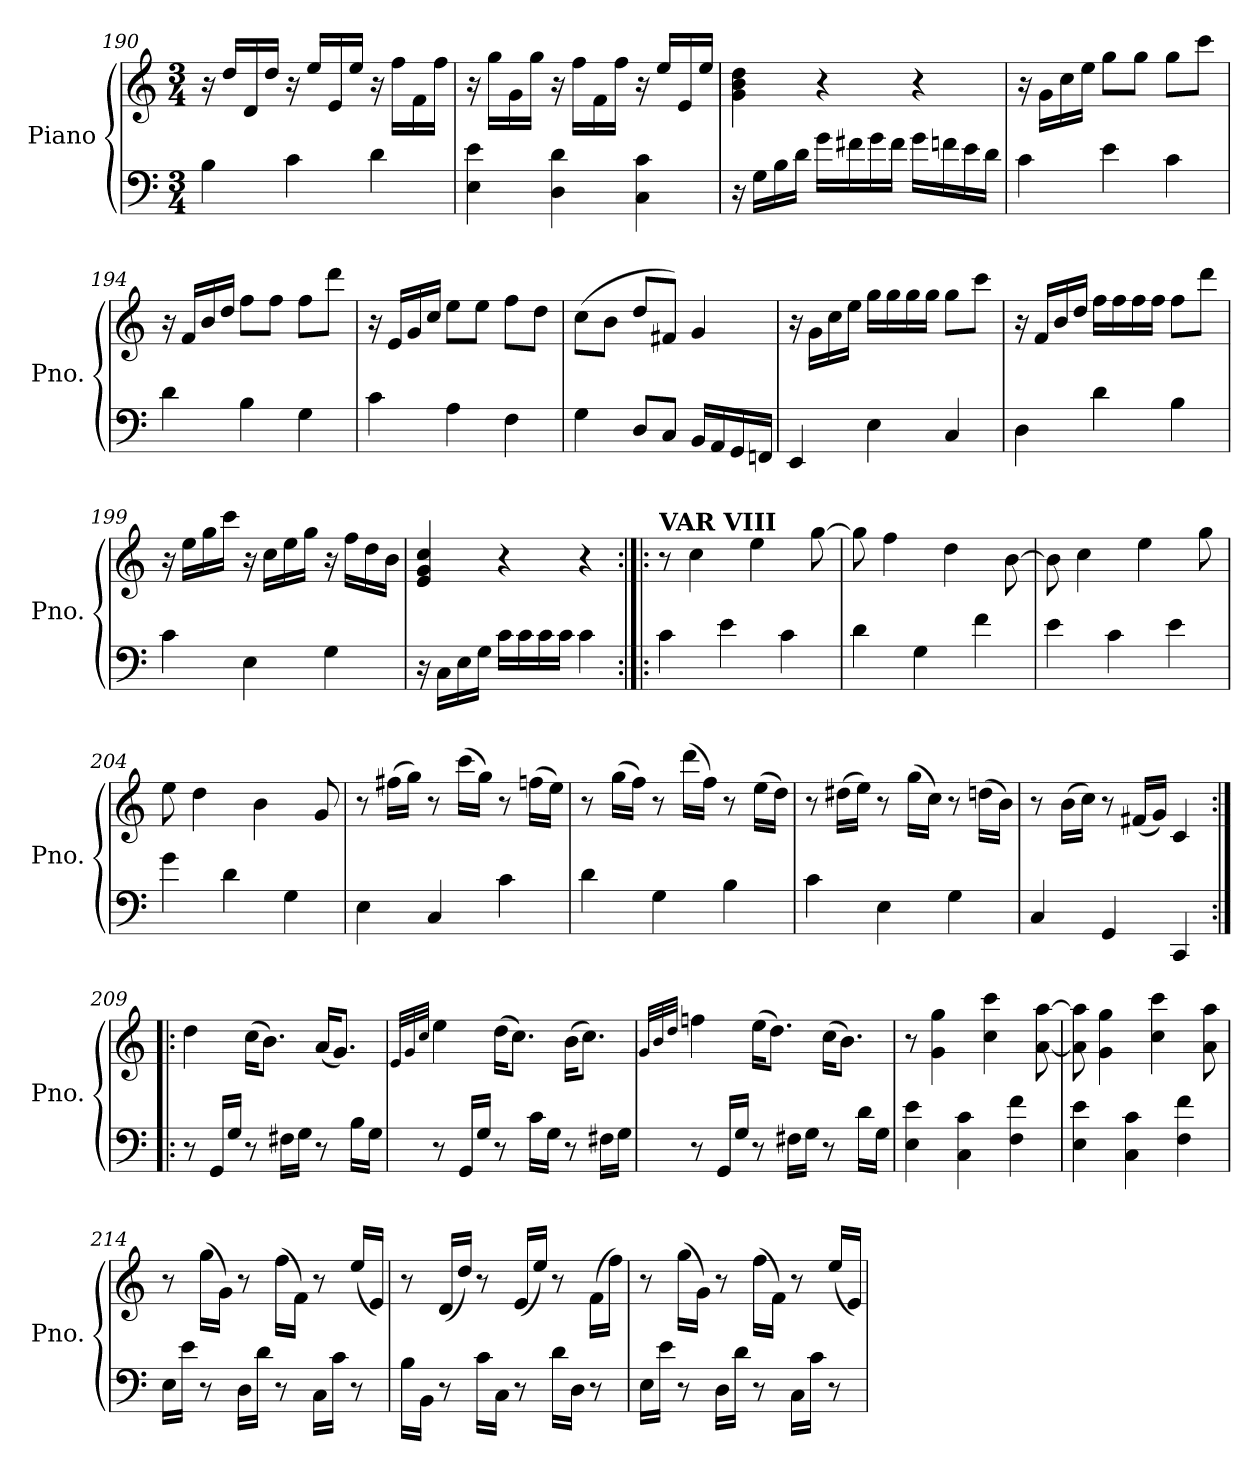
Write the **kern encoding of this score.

**kern	**kern
*part1	*part1
*staff2	*staff1
*I"Piano	*
*I'Pno.	*
*clefF4	*clefG2
*k[]	*k[]
*M3/4	*M3/4
=190	=190
4B\	16r
.	16dd/LL
.	16d/
.	16dd/JJ
4c\	16r
.	16ee/LL
.	16e/
.	16ee/JJ
4d\	16r
.	16ff\LL
.	16f\
.	16ff\JJ
=191	=191
4E\ 4e\	16r
.	16gg\LL
.	16g\
.	16gg\JJ
4D\ 4d\	16r
.	16ff\LL
.	16f\
.	16ff\JJ
4C\ 4c\	16r
.	16ee/LL
.	16e/
.	16ee/JJ
!!LO:LB:g=z
=192	=192
16r	4g\ 4b\ 4dd\
16G\LL	.
16B\	.
16d\JJ	.
16g\LL	4r
16f#X\	.
16g\	.
16f#\JJ	.
16g\LL	4r
16fn\	.
16e\	.
16d\JJ	.
=193	=193
4c\	16r
.	16g\LL
.	16cc\
.	16ee\JJ
4e\	8gg\L
.	8gg\J
4c\	8gg\L
.	8ccc\J
=194	=194
4d\	16r
.	16f/LL
.	16b/
.	16dd/JJ
4B\	8ff\L
.	8ff\J
4G\	8ff\L
.	8ddd\J
=195	=195
4c\	16r
.	16e/LL
.	16g/
.	16cc/JJ
4A\	8ee\L
.	8ee\J
4F\	8ff\L
.	8dd\J
!!LO:LB:g=z
=196	=196
4G\	(>8cc\L
.	8b\J
8D/L	8dd/L
8C/J	8f#X/J)
16BB/LL	4g/
16AA/	.
16GG/	.
16FFn/JJ	.
=197	=197
4EE/	16r
.	16g\LL
.	16cc\
.	16ee\JJ
4E\	16gg\LL
.	16gg\
.	16gg\
.	16gg\JJ
4C/	8gg\L
.	8ccc\J
=198	=198
4D\	16r
.	16f/LL
.	16b/
.	16dd/JJ
4d\	16ff\LL
.	16ff\
.	16ff\
.	16ff\JJ
4B\	8ff\L
.	8ddd\J
=199	=199
4c\	16r
.	16ee\LL
.	16gg\
.	16ccc\JJ
4E\	16r
.	16cc\LL
.	16ee\
.	16gg\JJ
4G\	16r
.	16ff\LL
.	16dd\
.	16b\JJ
!!LO:LB:g=z
=200	=200
16r	4e/ 4g/ 4cc/
16C\LL	.
16E\	.
16G\JJ	.
16c\LL	4r
16c\	.
16c\	.
16c\JJ	.
4c\	4r
=201:|!|:	=201:|!|:
!	!LO:TX:a:B:t=VAR VIII
4c\	8r
.	4cc\
4e\	.
.	4ee\
4c\	.
.	[8gg\
=202	=202
4d\	8gg\]
.	4ff\
4G\	.
.	4dd\
4f\	.
.	[8b\
=203	=203
4e\	8b\]
.	4cc\
4c\	.
.	4ee\
4e\	.
.	8gg\
=204	=204
4g\	8ee\
.	4dd\
4d\	.
.	4b\
4G\	.
.	8g/
=205	=205
4E\	8r
.	(>16ff#X\LL
.	16gg\JJ)
4C/	8r
.	(>16ccc\LL
.	16gg\JJ)
4c\	8r
.	(>16ffn\LL
.	16ee\JJ)
!!LO:LB:g=z
=206	=206
4d\	8r
.	(>16gg\LL
.	16ff\JJ)
4G\	8r
.	(>16ddd\LL
.	16ff\JJ)
4B\	8r
.	(>16ee\LL
.	16dd\JJ)
=207	=207
4c\	8r
.	(>16dd#X\LL
.	16ee\JJ)
4E\	8r
.	(>16gg\LL
.	16cc\JJ)
4G\	8r
.	(>16ddn\LL
.	16b\JJ)
=208	=208
4C/	8r
.	(>16b\LL
.	16cc\JJ)
4GG/	8r
.	(<16f#X/LL
.	16g/JJ)
4CC/	4c/
=209:|!|:	=209:|!|:
8r	4dd\
16GG/LL	.
16G/JJ	.
8r	(>16cc\KL
.	8.b\J)
16F#X\LL	.
16G\JJ	.
8r	(<16a/KL
.	8.g/J)
16B\LL	.
16G\JJ	.
!!LO:LB:g=z
=210	=210
.	32qe/LLL
.	32qg/
.	32qcc/JJJ
8r	4ee\
16GG/LL	.
16G/JJ	.
8r	(>16dd\KL
.	8.cc\J)
16c\LL	.
16G\JJ	.
8r	(>16b\KL
.	8.cc\J)
16F#X\LL	.
16G\JJ	.
=211	=211
.	32qg/LLL
.	32qb/
.	32qdd/JJJ
8r	4ffn\
16GG/LL	.
16G/JJ	.
8r	(>16ee\KL
.	8.dd\J)
16F#X\LL	.
16G\JJ	.
8r	(>16cc\KL
.	8.b\J)
16d\LL	.
16G\JJ	.
=212	=212
4E\ 4e\	8r
.	4g\ 4gg\
4C\ 4c\	.
.	4cc\ 4ccc\
4F\ 4f\	.
.	[8a\ [8aa\
=213	=213
4E\ 4e\	8a\] 8aa\]
.	4g\ 4gg\
4C\ 4c\	.
.	4cc\ 4ccc\
4F\ 4f\	.
.	8a\ 8aa\
!!LO:PB:g=z
=214	=214
16E\LL	8r
16e\JJ	.
8r	(>16gg\LL
.	16g\JJ)
16D\LL	8r
16d\JJ	.
8r	(>16ff\LL
.	16f\JJ)
16C\LL	8r
16c\JJ	.
8r	(<16ee/LL
.	16e/JJ)
=215	=215
16B\LL	8r
16BB\JJ	.
8r	(<16d/LL
.	16dd/JJ)
16c\LL	8r
16C\JJ	.
8r	(<16e/LL
.	16ee/JJ)
16d\LL	8r
16D\JJ	.
8r	(>16f\LL
.	16ff\JJ)
=216	=216
16E\LL	8r
16e\JJ	.
8r	(>16gg\LL
.	16g\JJ)
16D\LL	8r
16d\JJ	.
8r	(>16ff\LL
.	16f\JJ)
16C\LL	8r
16c\JJ	.
8r	(<16ee/LL
.	16e/JJ)
=	=
*-	*-
